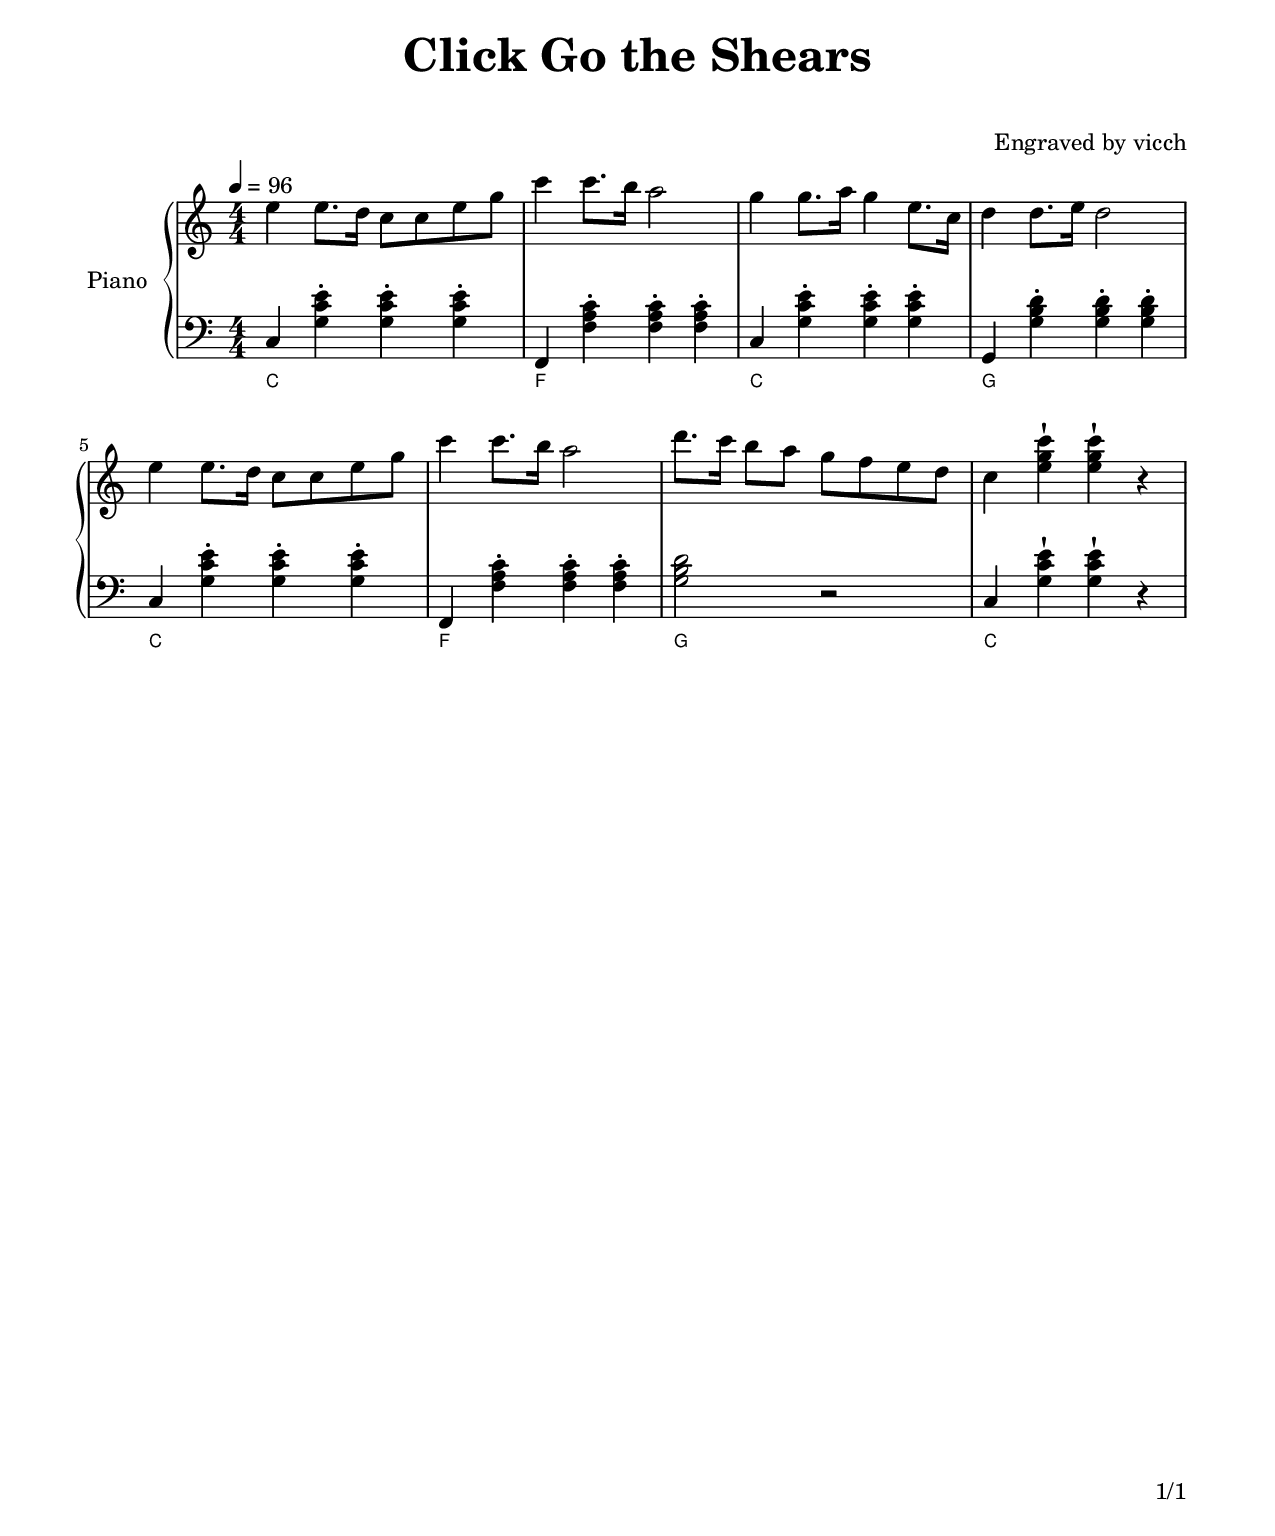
\version "2.24.3"

#(define title      "Click Go the Shears")
#(define title-font "")
#(define sequence   "EveryonePiano 525")
#(define total-page 1)

\include "../base.ly"

\markup \vspace #1.5

CI = { c4  <g c' e'>4-. <g c' e'>4-. <g c' e'>4-. }
FI = { f,4 <f a  c'>4-. <f a  c'>4-. <f a  c'>4-. }
GI = { g,4 <g b  d'>4-. <g b  d'>4-. <g b  d'>4-. }

CII = { <e'' g'' c'''>4-! }
GII = { <g   b   d'>2 }

CII  = { c''4 <e'' g'' c'''>4-! <e'' g'' c'''>4-! r4 }
CIII = { c4   <g   c'  e'>4-!   <g   c'  e'>4-!   r4 }

\score {
  \new PianoStaff \with {
    instrumentName = "Piano"
  } <<
    \new Staff {
      \tempo 4 = 96
      \clef treble
      \key c \major
      \time 4/4
      
      e''4 e''8. d''16 c''8 c''8 e''8 g''8 | c'''4 c'''8. b''16 a''2 | g''4          g''8. a''16 g''4      e''8. c''16 | d''4 d''8. e''16 d''2 | \break
      e''4 e''8. d''16 c''8 c''8 e''8 g''8 | c'''4 c'''8. b''16 a''2 | d'''8. c'''16 b''8  a''8  g''8 f''8 e''8  d''8  | \CII                  | \break
      
      
    }
    \new Staff {
      \clef bass
      \key c \major
      \time 4/4
      
      \CI | \FI | \CI     | \GI   |
      \CI | \FI | \GII r2 | \CIII |
    }
    \chords {
      c1 | f1 | c1    | g1     |
      c1 | f1 | g2 r2 | c2. r4 |
    }
  >>
  \layout {}
  \midi {}
}
